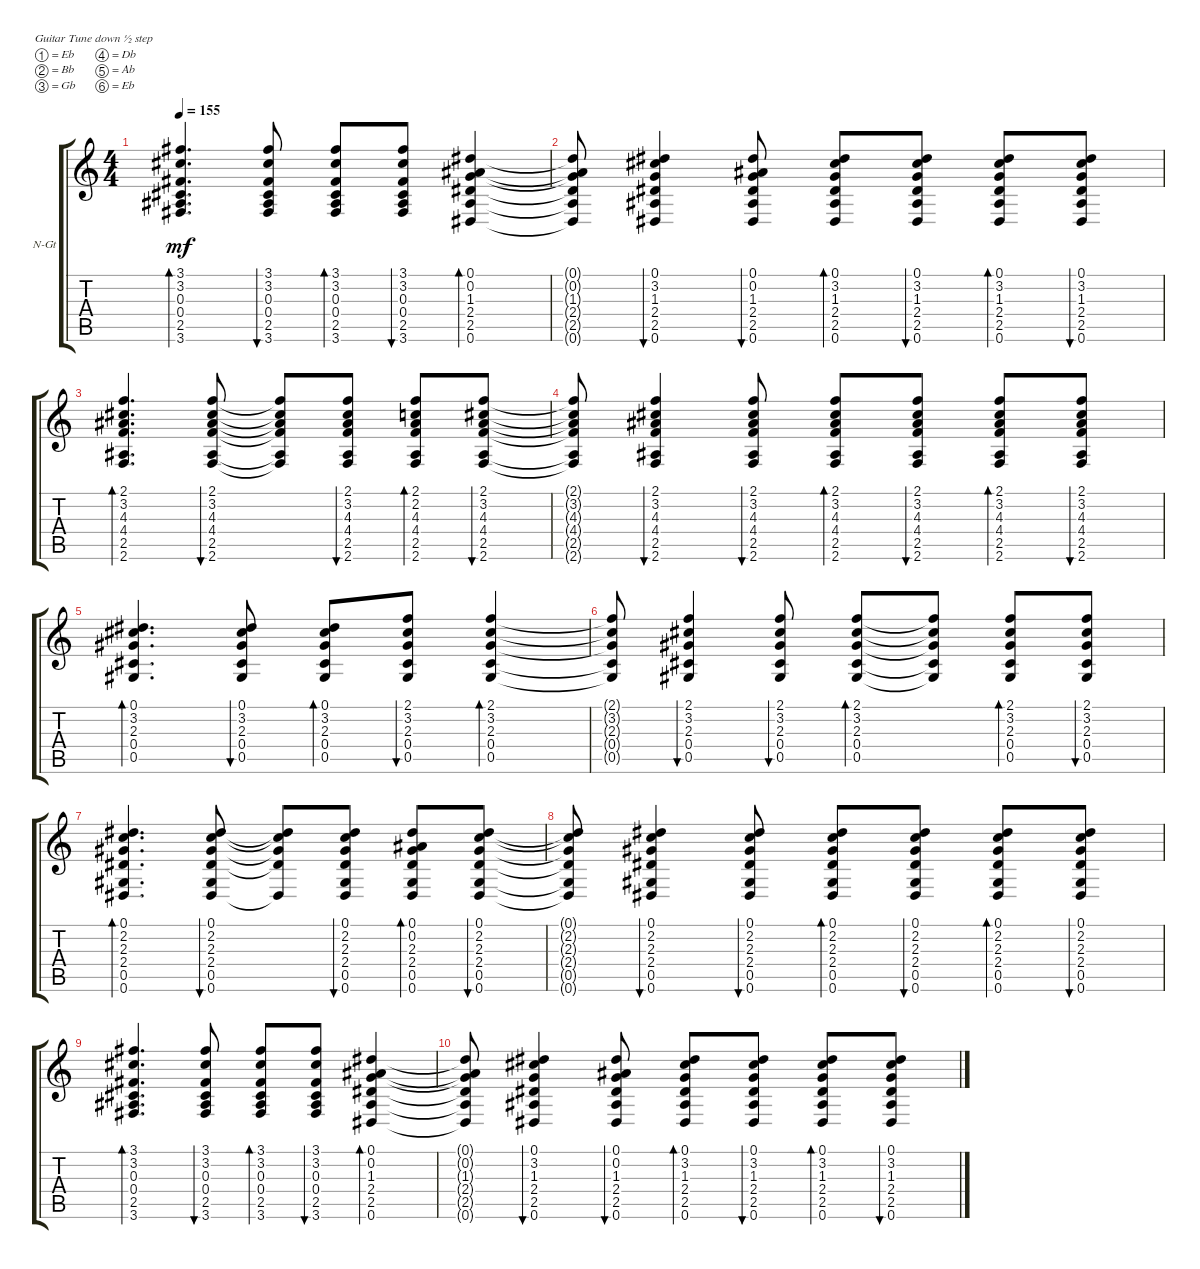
\defaultSystemsLayout 4
\bracketExtendMode groupsimilarinstruments
\firstSystemTrackNameOrientation horizontal
\otherSystemsTrackNameOrientation horizontal
\track ("Guitar 2" "N-Gt") {instrument acousticguitarnylon}
\staff {score tabs}
\tuning (Eb4 Bb3 Gb3 Db3 Ab2 Eb2)
\ts (4 4)
\tempo 155
\clef g2
\scale
0.333333
\ks c
(2.5 0.4 0.3 3.2 3.1 3.6).4{d bd 50 dy mf} (2.5 0.4 0.3 3.2 3.1 3.6).8{bu 37} (2.5 0.4 0.3 3.2 3.1 3.6).8{bd 36} (2.5 0.4 0.3 3.2 3.1 3.6).8{bu 37} (2.5 2.4 1.3 0.2 0.1 0.6).4{bd 46} |
\scale
0.333333 (2.5{t} 2.4{t} 1.3{t} 0.2{t} 0.1{t} 0.6{t}).8 (2.5 2.4 1.3 3.2 0.1 0.6).4{bu 38} (2.5 2.4 1.3 0.2 0.1 0.6).8{bu 37} (2.5 2.4 1.3 3.2 0.1 0.6).8{bd 34} (2.5 2.4 1.3 3.2 0.1 0.6).8{bu 32} (2.5 2.4 1.3 3.2 0.1 0.6).8{bd 36} (2.5 2.4 1.3 3.2 0.1 0.6).8{bu 34} |
\scale
0.333333 (2.6 2.5 4.4 4.3 3.2 2.1).4{d bd 57} (2.6 2.5 4.4 4.3 3.2 2.1).8{bu 47} (2.6{t} 2.5{t} 4.4{t} 4.3{t} 3.2{t} 2.1{t}).8 (2.6 2.5 4.4 4.3 3.2 2.1).8{bu 44} (2.6 2.5 4.4 4.3 2.2 2.1).8{bd 43} (2.6 2.5 4.4 4.3 3.2 2.1).8{bu 43} |
\scale
0.333333 (2.6{t} 2.5{t} 4.4{t} 4.3{t} 3.2{t} 2.1{t}).8 (2.6 2.5 4.4 4.3 3.2 2.1).4{bu 58} (2.6 2.5 4.4 4.3 3.2 2.1).8{bu 49} (2.6 2.5 4.4 4.3 3.2 2.1).8{bd 44} (2.6 2.5 4.4 4.3 3.2 2.1).8{bu 44} (2.6 2.5 4.4 4.3 3.2 2.1).8{bd 44} (2.6 2.5 4.4 4.3 3.2 2.1).8{bu 44} |
\scale
0.333333 (0.5 0.4 2.3 3.2 0.1).4{d bd 80} (0.5 0.4 2.3 3.2 0.1).8{bu 51} (0.5 0.4 2.3 3.2 0.1).8{bd 51} (0.5 0.4 2.3 3.2 2.1).8{bu 51} (0.5 0.4 2.3 3.2 2.1).4{bd 68} |
\scale
0.333333 (0.5{t} 0.4{t} 2.3{t} 3.2{t} 2.1{t}).8 (0.5 0.4 2.3 3.2 2.1).4{bu 67} (0.5 0.4 2.3 3.2 2.1).8{bu 47} (0.5 0.4 2.3 3.2 2.1).8{bd 46} (0.5{t} 0.4{t} 2.3{t} 3.2{t} 2.1{t}).8 (0.5 0.4 2.3 3.2 2.1).8{bd 35} (0.5 0.4 2.3 3.2 2.1).8{bu 44} |
\scale
0.333333 (0.6 0.5 2.4 2.3 2.2 0.1).4{d bd 43} (0.6 0.5 2.4 2.3 2.2 0.1).8{bu 34} (0.6{t} 2.4{t} 2.3{t} 2.2{t} 0.1{t}).8 (0.6 0.5 2.4 2.3 2.2 0.1).8{bu 35} (0.6 0.5 2.4 2.3 0.2 0.1).8{bd 34} (0.6 0.5 2.4 2.3 2.2 0.1).8{bu 34} |
\scale
0.333333 (0.6{t} 0.5{t} 2.4{t} 2.3{t} 2.2{t} 0.1{t}).8 (0.6 0.5 2.4 2.3 2.2 0.1).4{bu 40} (0.6 0.5 2.4 2.3 2.2 0.1).8{bu 34} (0.6 0.5 2.4 2.3 2.2 0.1).8{bd 32} (0.6 0.5 2.4 2.3 2.2 0.1).8{bu 34} (0.6 0.5 2.4 2.3 2.2 0.1).8{bd 34} (0.6 0.5 2.4 2.3 2.2 0.1).8{bu 34} |
\scale
0.333333 (2.5 0.4 0.3 3.2 3.1 3.6).4{d bd 50} (2.5 0.4 0.3 3.2 3.1 3.6).8{bu 37} (2.5 0.4 0.3 3.2 3.1 3.6).8{bd 36} (2.5 0.4 0.3 3.2 3.1 3.6).8{bu 37} (2.5 2.4 1.3 0.2 0.1 0.6).4{bd 46} |
\scale
0.333333 (2.5{t} 2.4{t} 1.3{t} 0.2{t} 0.1{t} 0.6{t}).8 (2.5 2.4 1.3 3.2 0.1 0.6).4{bu 38} (2.5 2.4 1.3 0.2 0.1 0.6).8{bu 37} (2.5 2.4 1.3 3.2 0.1 0.6).8{bd 34} (2.5 2.4 1.3 3.2 0.1 0.6).8{bu 32} (2.5 2.4 1.3 3.2 0.1 0.6).8{bd 36} (2.5 2.4 1.3 3.2 0.1 0.6).8{bu 34} |
\scale
0.333333 |
\scale
0.333333 |
\scale
0.333333 |
\scale
0.333333 |
\scale
0.333333 |
\scale
0.333333
